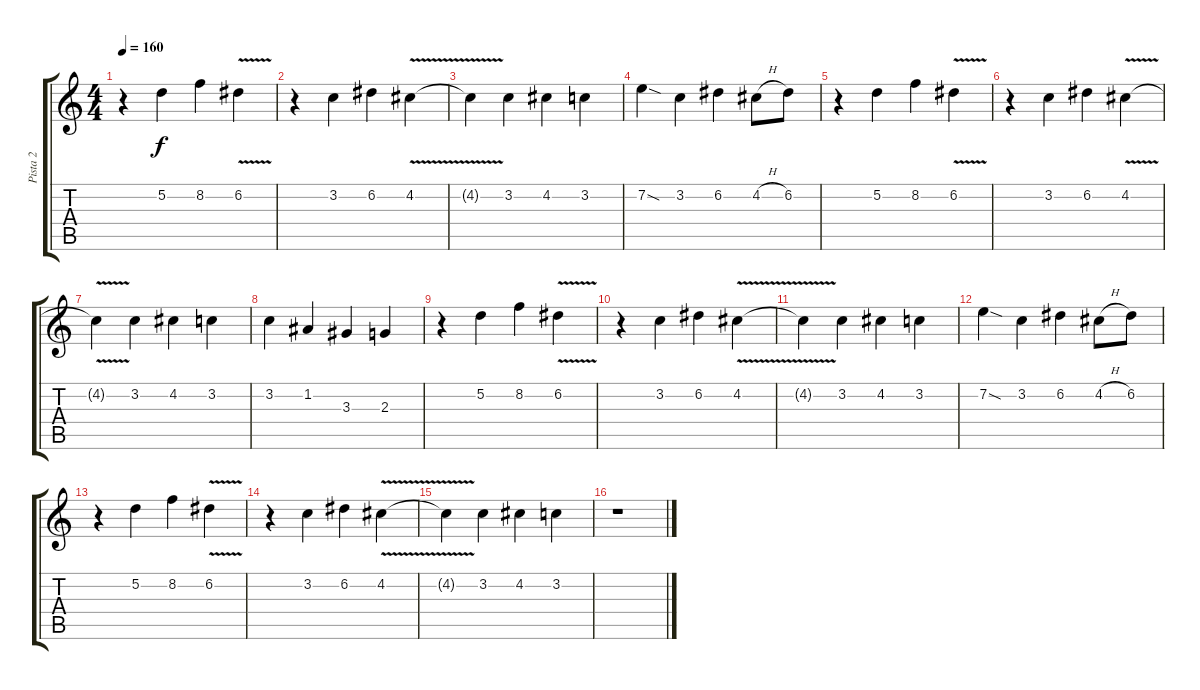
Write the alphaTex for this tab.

\track ("Pista 2" "Pista 2") {instrument distortionguitar}
\staff {score tabs}
\tuning (D4 A3 F3 C3 G2 C2) {hide}
\ts (4 4)
\tempo 160
\clef g2
\ks c
r.4{dy f} 5.2.4 8.2.4 6.2{v}.4 |
r.4 3.2.4 6.2.4 4.2{v}.4 |
4.2{t}.4 3.2.4 4.2.4 3.2.4 |
7.2{sod}.4 3.2.4 6.2.4 4.2{h}.8 6.2.8 |
r.4 5.2.4 8.2.4 6.2{v}.4 |
r.4 3.2.4 6.2.4 4.2{v}.4 |
4.2{t}.4 3.2.4 4.2.4 3.2.4 |
3.2.4 1.2.4 3.3.4 2.3.4 |
r.4 5.2.4 8.2.4 6.2{v}.4 |
r.4 3.2.4 6.2.4 4.2{v}.4 |
4.2{t}.4 3.2.4 4.2.4 3.2.4 |
7.2{sod}.4 3.2.4 6.2.4 4.2{h}.8 6.2.8 |
r.4 5.2.4 8.2.4 6.2{v}.4 |
r.4 3.2.4 6.2.4 4.2{v}.4 |
4.2{t}.4 3.2.4 4.2.4 3.2.4 |
r.1
